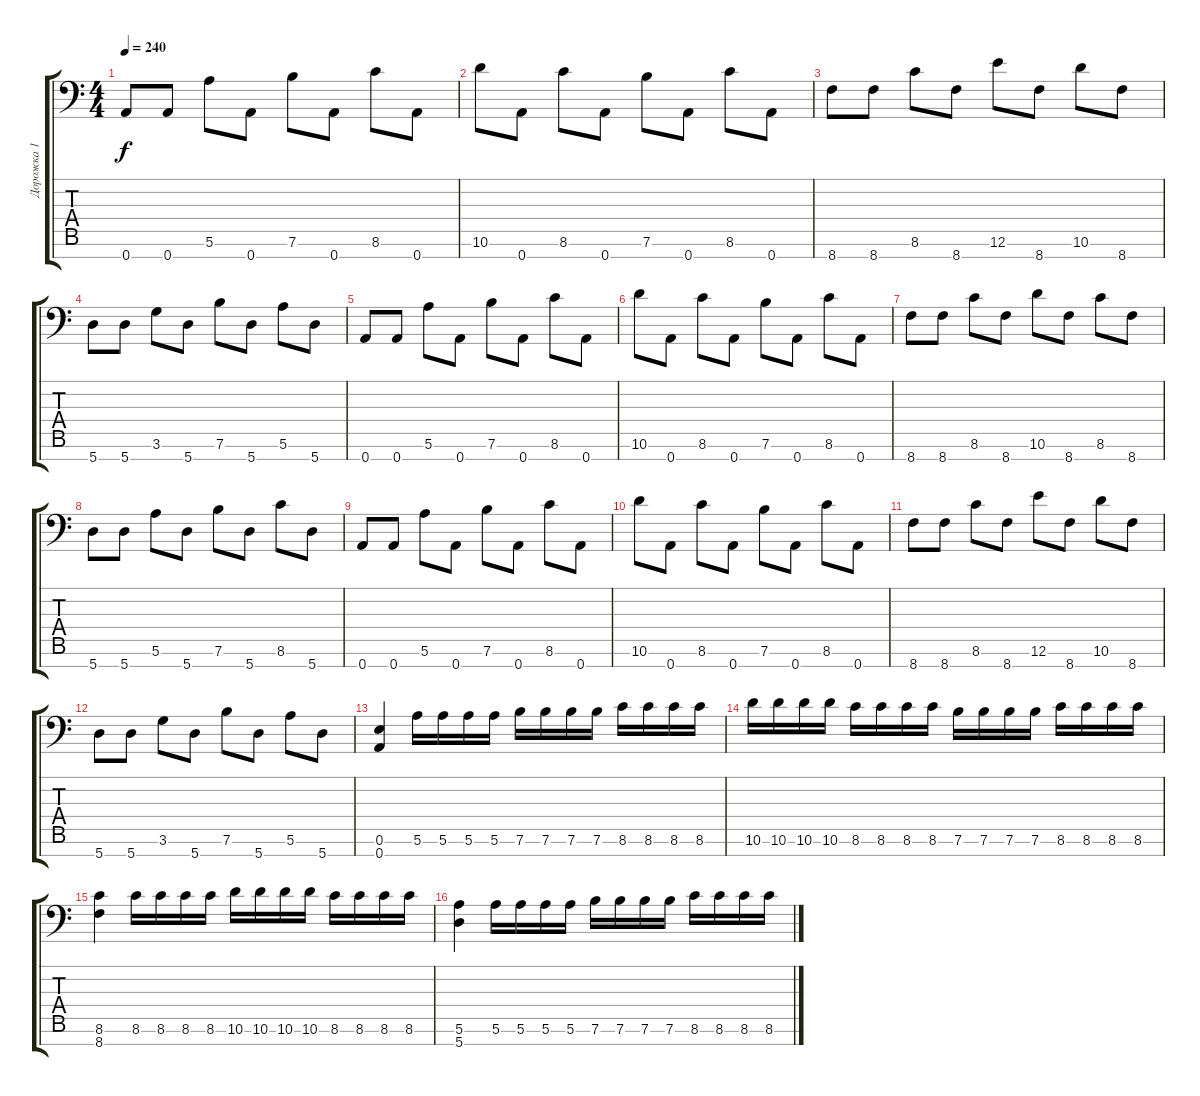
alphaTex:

\track ("Дорожка 1" "Дорожка 1") {instrument distortionguitar}
\staff {score tabs}
\tuning (E4 B3 G3 D3 A2 E2 A1) {hide}
\ts (4 4)
\tempo 240
\clef f4
\ks c
0.7.8{dy f} 0.7.8 5.6.8 0.7.8 7.6.8 0.7.8 8.6.8 0.7.8 |
10.6.8 0.7.8 8.6.8 0.7.8 7.6.8 0.7.8 8.6.8 0.7.8 |
8.7.8 8.7.8 8.6.8 8.7.8 12.6.8 8.7.8 10.6.8 8.7.8 |
5.7.8 5.7.8 3.6.8 5.7.8 7.6.8 5.7.8 5.6.8 5.7.8 |
0.7.8 0.7.8 5.6.8 0.7.8 7.6.8 0.7.8 8.6.8 0.7.8 |
10.6.8 0.7.8 8.6.8 0.7.8 7.6.8 0.7.8 8.6.8 0.7.8 |
8.7.8 8.7.8 8.6.8 8.7.8 10.6.8 8.7.8 8.6.8 8.7.8 |
5.7.8 5.7.8 5.6.8 5.7.8 7.6.8 5.7.8 8.6.8 5.7.8 |
0.7.8 0.7.8 5.6.8 0.7.8 7.6.8 0.7.8 8.6.8 0.7.8 |
10.6.8 0.7.8 8.6.8 0.7.8 7.6.8 0.7.8 8.6.8 0.7.8 |
8.7.8 8.7.8 8.6.8 8.7.8 12.6.8 8.7.8 10.6.8 8.7.8 |
5.7.8 5.7.8 3.6.8 5.7.8 7.6.8 5.7.8 5.6.8 5.7.8 |
(0.6 0.7).4 5.6.16 5.6.16 5.6.16 5.6.16 7.6.16 7.6.16 7.6.16 7.6.16 8.6.16 8.6.16 8.6.16 8.6.16 |
10.6.16 10.6.16 10.6.16 10.6.16 8.6.16 8.6.16 8.6.16 8.6.16 7.6.16 7.6.16 7.6.16 7.6.16 8.6.16 8.6.16 8.6.16 8.6.16 |
(8.6 8.7).4 8.6.16 8.6.16 8.6.16 8.6.16 10.6.16 10.6.16 10.6.16 10.6.16 8.6.16 8.6.16 8.6.16 8.6.16 |
(5.6 5.7).4 5.6.16 5.6.16 5.6.16 5.6.16 7.6.16 7.6.16 7.6.16 7.6.16 8.6.16 8.6.16 8.6.16 8.6.16
